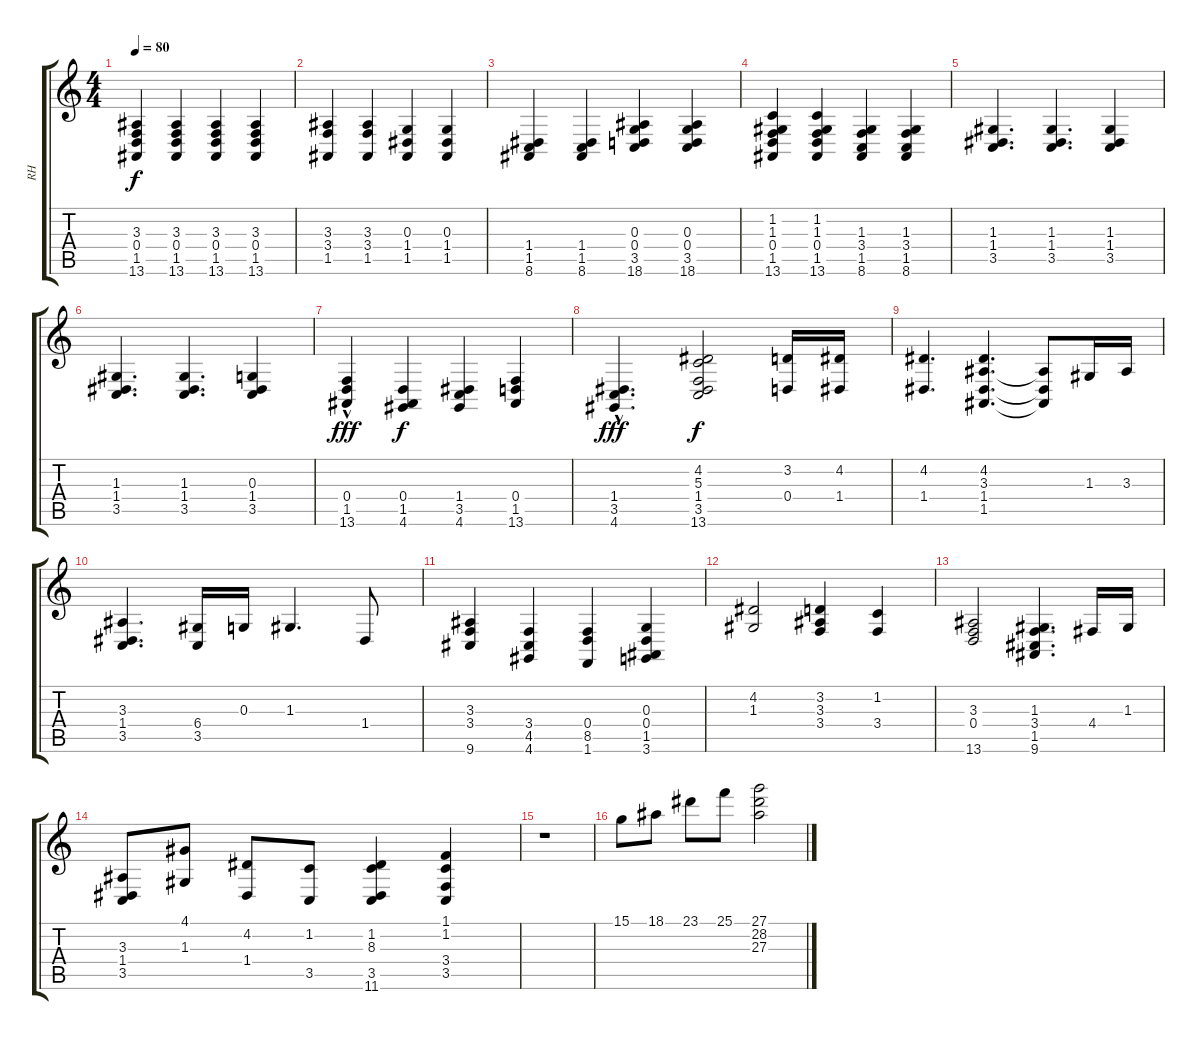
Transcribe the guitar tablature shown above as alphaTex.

\track ("RH" "RH") {instrument brightacousticpiano}
\staff {score tabs}
\tuning (E4 B3 G3 D3 A2 E2) {hide}
\ts (4 4)
\tempo 80
\clef g2
\ks c
(3.3 0.4 1.5 13.6).4{dy f} (3.3 0.4 1.5 13.6).4 (3.3 0.4 1.5 13.6).4 (3.3 0.4 1.5 13.6).4 |
(3.3 3.4 1.5).4 (3.3 3.4 1.5).4 (0.3 1.4 1.5).4 (0.3 1.4 1.5).4 |
(1.4 1.5 8.6).4 (1.4 1.5 8.6).4 (0.3 0.4 3.5 18.6).4 (0.3 0.4 3.5 18.6).4 |
(1.2 1.3 0.4 1.5 13.6).4 (1.2 1.3 0.4 1.5 13.6).4 (1.3 3.4 1.5 8.6).4 (1.3 3.4 1.5 8.6).4 |
(1.3 1.4 3.5).4{d} (1.3 1.4 3.5).4{d} (1.3 1.4 3.5).4 |
(1.3 1.4 3.5).4{d} (1.3 1.4 3.5).4{d} (0.3 1.4 3.5).4 |
(0.4{hac} 1.5{hac} 13.6{hac}).4{dy fff} (0.4 1.5 4.6).4{dy f} (1.4 3.5 4.6).4 (0.4 1.5 13.6).4 |
(1.4{hac} 3.5{hac} 4.6{hac}).4{d dy fff} (4.2 5.3 1.4 3.5 13.6).2{dy f} (3.2 0.4).16 (4.2 1.4).16 |
(4.2 1.4).4{d} (4.2 3.3 1.4 1.5).4{d} (3.3{t} 1.4{t} 1.5{t}).8 1.3.16 3.3.16 |
(3.3 1.4 3.5).4{d} (6.4 3.5).16 0.3.16 1.3.4{d} 1.4.8 |
(3.3 3.4 9.6).4 (3.4 4.5 4.6).4 (0.4 8.5 1.6).4 (0.3 0.4 1.5 3.6).4 |
(4.2 1.3).2 (3.2 3.3 3.4).4 (1.2 3.4).4 |
(3.3 0.4 13.6).2 (1.3 3.4 1.5 9.6).4{d} 4.4.16 1.3.16 |
(3.3 1.4 3.5).8 (4.1 1.3).8 (4.2 1.4).8 (1.2 3.5).8 (1.2 8.3 3.5 11.6).4 (1.1 1.2 3.4 3.5).4 |
r.1 |
15.1.8 18.1.8 23.1.8 25.1.8 (27.1 28.2 27.3).2
